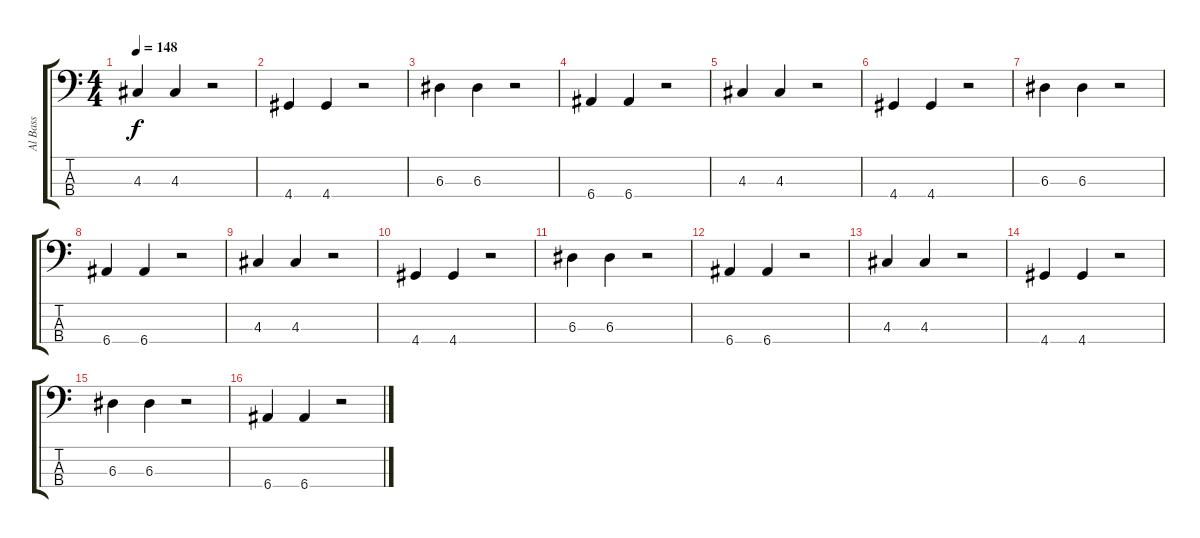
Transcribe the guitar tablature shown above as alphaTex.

\track ("Al Bass" "Al Bass") {instrument electricbasspick}
\staff {score tabs}
\tuning (G2 D2 A1 E1) {hide}
\ts (4 4)
\tempo 148
\clef f4
\ks c
4.3.4{dy f} 4.3.4 r.2 |
4.4.4 4.4.4 r.2 |
6.3.4 6.3.4 r.2 |
6.4.4 6.4.4 r.2 |
4.3.4 4.3.4 r.2 |
4.4.4 4.4.4 r.2 |
6.3.4 6.3.4 r.2 |
6.4.4 6.4.4 r.2 |
4.3.4 4.3.4 r.2 |
4.4.4 4.4.4 r.2 |
6.3.4 6.3.4 r.2 |
6.4.4 6.4.4 r.2 |
4.3.4 4.3.4 r.2 |
4.4.4 4.4.4 r.2 |
6.3.4 6.3.4 r.2 |
6.4.4 6.4.4 r.2
